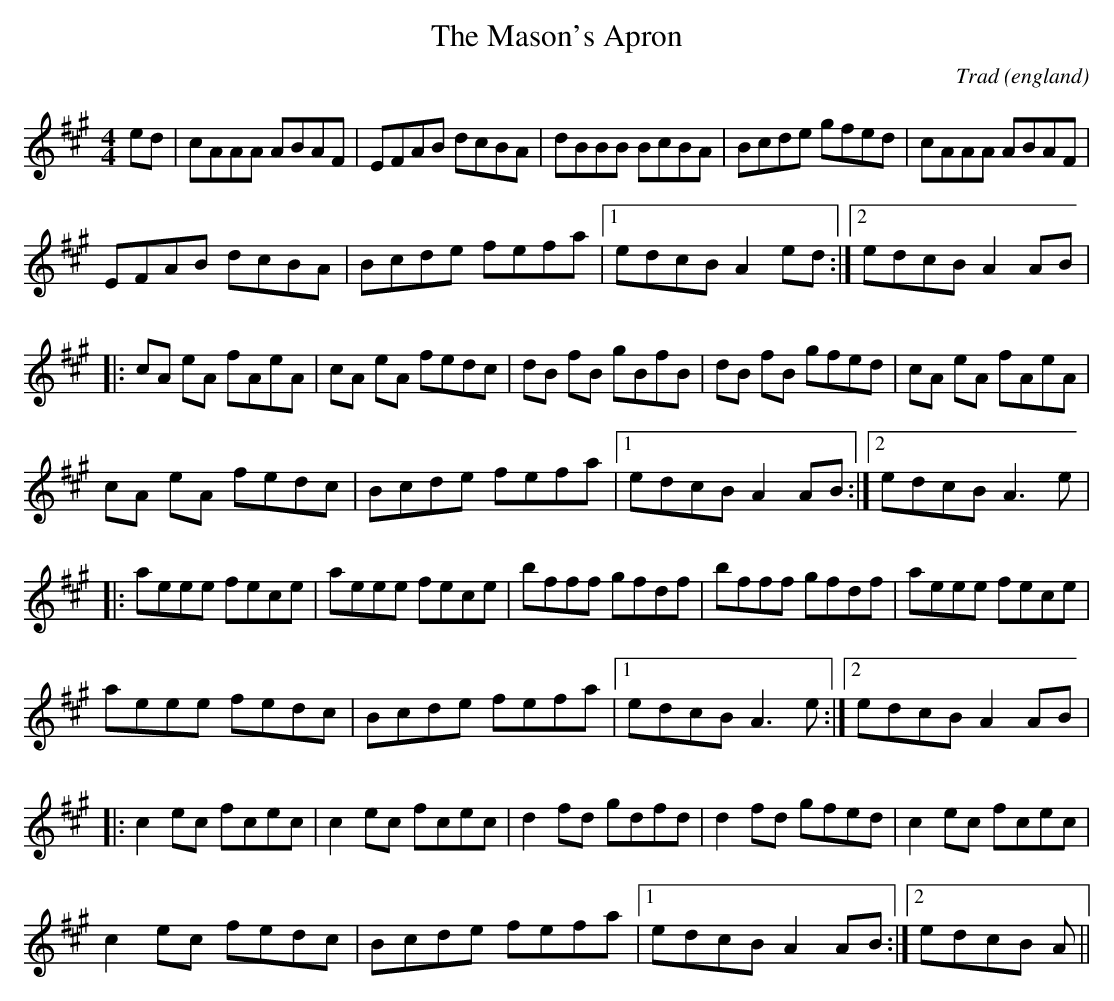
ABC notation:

X:1
T:The Mason's Apron
O:england
C:Trad
M:4/4
K:A
L:1/8
ed | cAAA ABAF | EFAB dcBA | dBBB BcBA | Bcde gfed | cAAA ABAF |
EFAB dcBA | Bcde fefa |1 edcB  A2 ed :|2 edcB A2 AB |
|: cA eA fAeA | cA eA fedc | dB fB gBfB | dB fB gfed | cA eA fAeA |
cA eA fedc | Bcde fefa |1 edcB A2 AB :|2 edcB A3 e |
|: aeee fece | aeee fece | bfff gfdf | bfff gfdf | aeee fece |
aeee fedc | Bcde fefa |1 edcB A3 e :|2 edcB A2 AB |
|: c2 ec fcec | c2 ec fcec | d2 fd gdfd | d2 fd gfed | c2 ec fcec |
c2 ec fedc | Bcde fefa |1 edcB A2 AB :|2 edcB A ||
